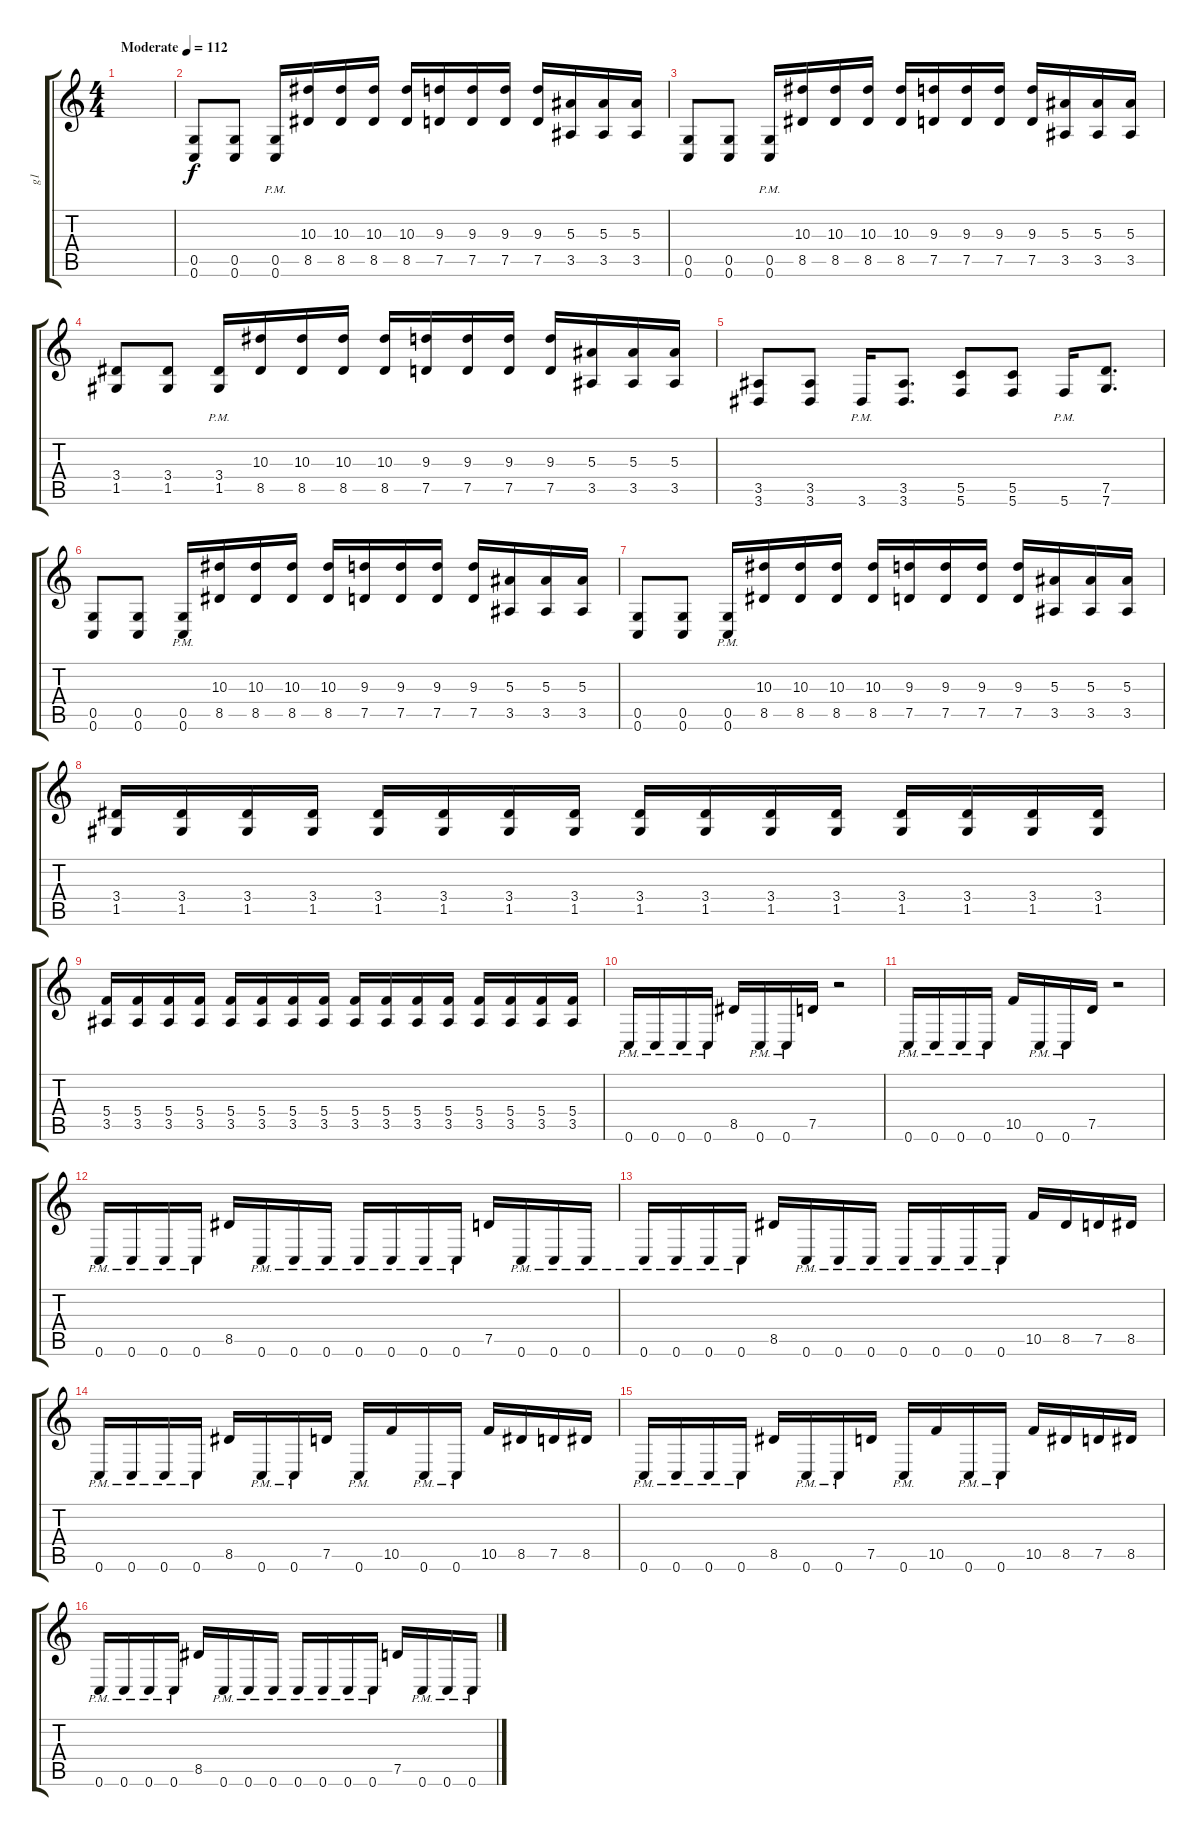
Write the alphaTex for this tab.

\track ("g1" "g1") {instrument distortionguitar}
\staff {score tabs}
\tuning (D4 A3 F3 C3 G2 C2) {hide}
\ts (4 4)
\tempo (112 "Moderate")
\clef g2
\ks c
|
(0.5 0.6).8 (0.5 0.6).8 (0.5{pm} 0.6{pm}).16 (10.3 8.5).16 (10.3 8.5).16 (10.3 8.5).16 (10.3 8.5).16 (9.3 7.5).16 (9.3 7.5).16 (9.3 7.5).16 (9.3 7.5).16 (5.3 3.5).16 (5.3 3.5).16 (5.3 3.5).16 |
(0.5 0.6).8 (0.5 0.6).8 (0.5{pm} 0.6{pm}).16 (10.3 8.5).16 (10.3 8.5).16 (10.3 8.5).16 (10.3 8.5).16 (9.3 7.5).16 (9.3 7.5).16 (9.3 7.5).16 (9.3 7.5).16 (5.3 3.5).16 (5.3 3.5).16 (5.3 3.5).16 |
(3.4 1.5).8 (3.4 1.5).8 (3.4{pm} 1.5{pm}).16 (10.3 8.5).16 (10.3 8.5).16 (10.3 8.5).16 (10.3 8.5).16 (9.3 7.5).16 (9.3 7.5).16 (9.3 7.5).16 (9.3 7.5).16 (5.3 3.5).16 (5.3 3.5).16 (5.3 3.5).16 |
(3.5 3.6).8 (3.5 3.6).8 3.6{pm}.16 (3.5 3.6).8{d} (5.5 5.6).8 (5.5 5.6).8 5.6{pm}.16 (7.5 7.6).8{d} |
(0.5 0.6).8 (0.5 0.6).8 (0.5{pm} 0.6{pm}).16 (10.3 8.5).16 (10.3 8.5).16 (10.3 8.5).16 (10.3 8.5).16 (9.3 7.5).16 (9.3 7.5).16 (9.3 7.5).16 (9.3 7.5).16 (5.3 3.5).16 (5.3 3.5).16 (5.3 3.5).16 |
(0.5 0.6).8 (0.5 0.6).8 (0.5{pm} 0.6{pm}).16 (10.3 8.5).16 (10.3 8.5).16 (10.3 8.5).16 (10.3 8.5).16 (9.3 7.5).16 (9.3 7.5).16 (9.3 7.5).16 (9.3 7.5).16 (5.3 3.5).16 (5.3 3.5).16 (5.3 3.5).16 |
(3.4 1.5).16 (3.4 1.5).16 (3.4 1.5).16 (3.4 1.5).16 (3.4 1.5).16 (3.4 1.5).16 (3.4 1.5).16 (3.4 1.5).16 (3.4 1.5).16 (3.4 1.5).16 (3.4 1.5).16 (3.4 1.5).16 (3.4 1.5).16 (3.4 1.5).16 (3.4 1.5).16 (3.4 1.5).16 |
(5.4 3.5).16 (5.4 3.5).16 (5.4 3.5).16 (5.4 3.5).16 (5.4 3.5).16 (5.4 3.5).16 (5.4 3.5).16 (5.4 3.5).16 (5.4 3.5).16 (5.4 3.5).16 (5.4 3.5).16 (5.4 3.5).16 (5.4 3.5).16 (5.4 3.5).16 (5.4 3.5).16 (5.4 3.5).16 |
0.6{pm}.16 0.6{pm}.16 0.6{pm}.16 0.6{pm}.16 8.5.16 0.6{pm}.16 0.6{pm}.16 7.5.16 r.2 |
0.6{pm}.16 0.6{pm}.16 0.6{pm}.16 0.6{pm}.16 10.5.16 0.6{pm}.16 0.6{pm}.16 7.5.16 r.2 |
0.6{pm}.16 0.6{pm}.16 0.6{pm}.16 0.6{pm}.16 8.5.16 0.6{pm}.16 0.6{pm}.16 0.6{pm}.16 0.6{pm}.16 0.6{pm}.16 0.6{pm}.16 0.6{pm}.16 7.5.16 0.6{pm}.16 0.6{pm}.16 0.6{pm}.16 |
0.6{pm}.16 0.6{pm}.16 0.6{pm}.16 0.6{pm}.16 8.5.16 0.6{pm}.16 0.6{pm}.16 0.6{pm}.16 0.6{pm}.16 0.6{pm}.16 0.6{pm}.16 0.6{pm}.16 10.5.16 8.5.16 7.5.16 8.5.16 |
0.6{pm}.16 0.6{pm}.16 0.6{pm}.16 0.6{pm}.16 8.5.16 0.6{pm}.16 0.6{pm}.16 7.5.16 0.6{pm}.16 10.5.16 0.6{pm}.16 0.6{pm}.16 10.5.16 8.5.16 7.5.16 8.5.16 |
0.6{pm}.16 0.6{pm}.16 0.6{pm}.16 0.6{pm}.16 8.5.16 0.6{pm}.16 0.6{pm}.16 7.5.16 0.6{pm}.16 10.5.16 0.6{pm}.16 0.6{pm}.16 10.5.16 8.5.16 7.5.16 8.5.16 |
0.6{pm}.16 0.6{pm}.16 0.6{pm}.16 0.6{pm}.16 8.5.16 0.6{pm}.16 0.6{pm}.16 0.6{pm}.16 0.6{pm}.16 0.6{pm}.16 0.6{pm}.16 0.6{pm}.16 7.5.16 0.6{pm}.16 0.6{pm}.16 0.6{pm}.16
